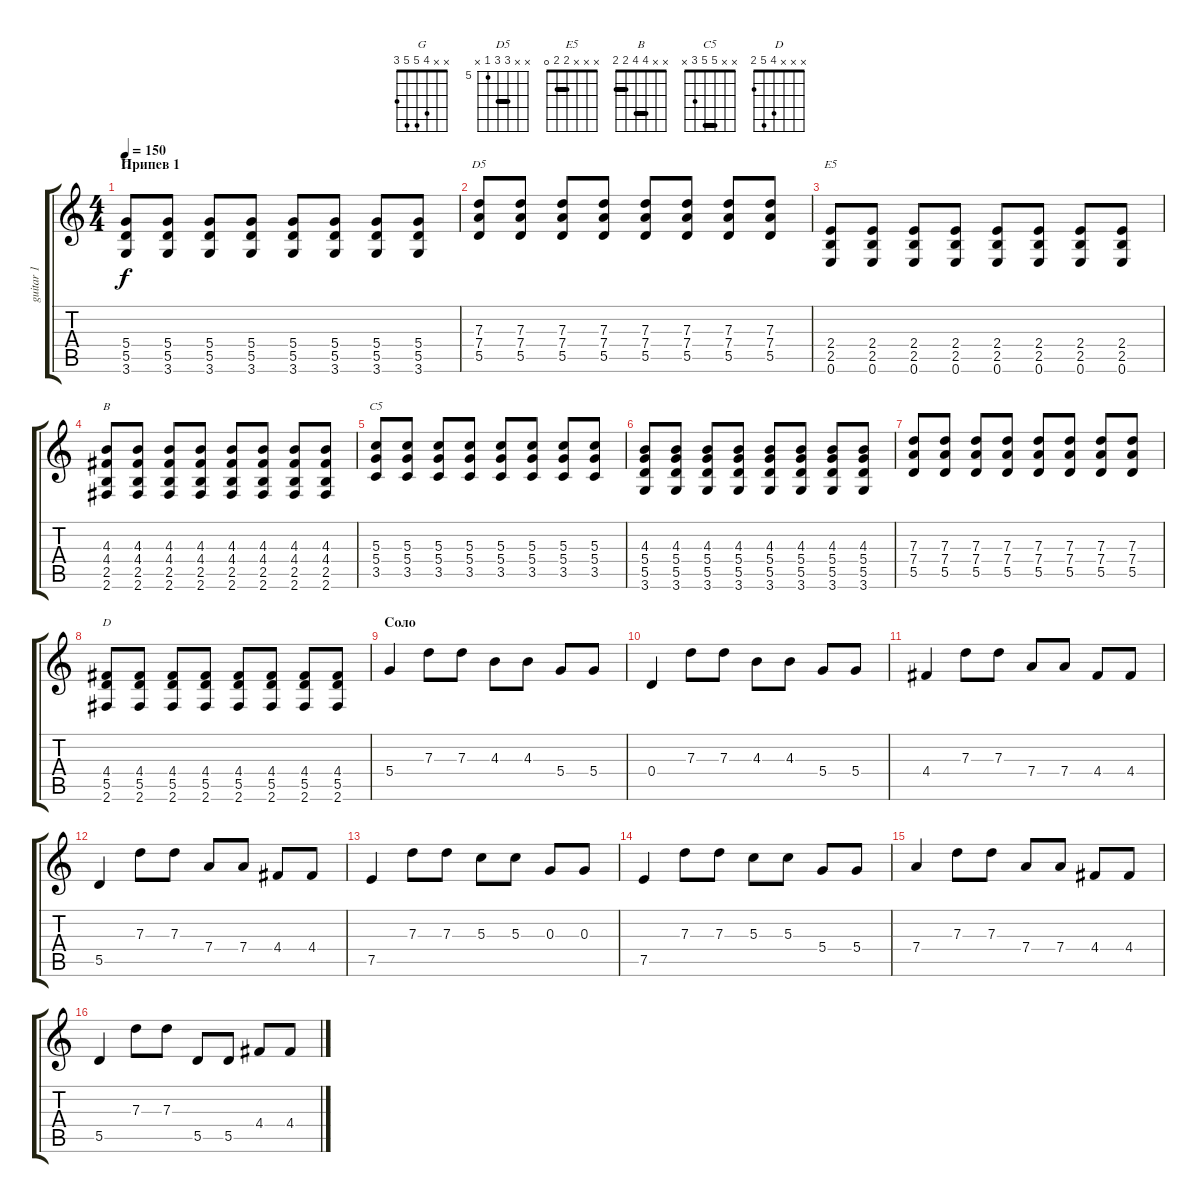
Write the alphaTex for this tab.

\track ("guitar 1" "guitar 1") {instrument overdrivenguitar}
\staff {score tabs}
\tuning (E4 B3 G3 D3 A2 E2) {hide}
\chord ("G" x x 4 5 5 3)
\chord ("D5" x x 7 7 5 x) {firstfret 5 barre 7}
\chord ("E5" x x x 2 2 0) {barre 2}
\chord ("B" x x 4 4 2 2) {barre (2 4)}
\chord ("C5" x x 5 5 3 x) {barre 5}
\chord ("D" x x x 4 5 2)
\ts (4 4)
\section ("" "Припев 1")
\tempo 150
\clef g2
\ks c
(5.4 5.5 3.6).8{ch "G" dy f} (5.4 5.5 3.6).8 (5.4 5.5 3.6).8 (5.4 5.5 3.6).8 (5.4 5.5 3.6).8 (5.4 5.5 3.6).8 (5.4 5.5 3.6).8 (5.4 5.5 3.6).8 |
(7.3 7.4 5.5).8{ch "D5"} (7.3 7.4 5.5).8 (7.3 7.4 5.5).8 (7.3 7.4 5.5).8 (7.3 7.4 5.5).8 (7.3 7.4 5.5).8 (7.3 7.4 5.5).8 (7.3 7.4 5.5).8 |
(2.4 2.5 0.6).8{ch "E5"} (2.4 2.5 0.6).8 (2.4 2.5 0.6).8 (2.4 2.5 0.6).8 (2.4 2.5 0.6).8 (2.4 2.5 0.6).8 (2.4 2.5 0.6).8 (2.4 2.5 0.6).8 |
(4.3 4.4 2.5 2.6).8{ch "B"} (4.3 4.4 2.5 2.6).8 (4.3 4.4 2.5 2.6).8 (4.3 4.4 2.5 2.6).8 (4.3 4.4 2.5 2.6).8 (4.3 4.4 2.5 2.6).8 (4.3 4.4 2.5 2.6).8 (4.3 4.4 2.5 2.6).8 |
(5.3 5.4 3.5).8{ch "C5"} (5.3 5.4 3.5).8 (5.3 5.4 3.5).8 (5.3 5.4 3.5).8 (5.3 5.4 3.5).8 (5.3 5.4 3.5).8 (5.3 5.4 3.5).8 (5.3 5.4 3.5).8 |
(4.3 5.4 5.5 3.6).8 (4.3 5.4 5.5 3.6).8 (4.3 5.4 5.5 3.6).8 (4.3 5.4 5.5 3.6).8 (4.3 5.4 5.5 3.6).8 (4.3 5.4 5.5 3.6).8 (4.3 5.4 5.5 3.6).8 (4.3 5.4 5.5 3.6).8 |
(7.3 7.4 5.5).8 (7.3 7.4 5.5).8 (7.3 7.4 5.5).8 (7.3 7.4 5.5).8 (7.3 7.4 5.5).8 (7.3 7.4 5.5).8 (7.3 7.4 5.5).8 (7.3 7.4 5.5).8 |
(4.4 5.5 2.6).8{ch "D"} (4.4 5.5 2.6).8 (4.4 5.5 2.6).8 (4.4 5.5 2.6).8 (4.4 5.5 2.6).8 (4.4 5.5 2.6).8 (4.4 5.5 2.6).8 (4.4 5.5 2.6).8 |
\section ("" "Соло")
5.4.4 7.3.8 7.3.8 4.3.8 4.3.8 5.4.8 5.4.8 |
0.4.4 7.3.8 7.3.8 4.3.8 4.3.8 5.4.8 5.4.8 |
4.4.4 7.3.8 7.3.8 7.4.8 7.4.8 4.4.8 4.4.8 |
5.5.4 7.3.8 7.3.8 7.4.8 7.4.8 4.4.8 4.4.8 |
7.5.4 7.3.8 7.3.8 5.3.8 5.3.8 0.3.8 0.3.8 |
7.5.4 7.3.8 7.3.8 5.3.8 5.3.8 5.4.8 5.4.8 |
7.4.4 7.3.8 7.3.8 7.4.8 7.4.8 4.4.8 4.4.8 |
5.5.4 7.3.8 7.3.8 5.5.8 5.5.8 4.4.8 4.4.8
